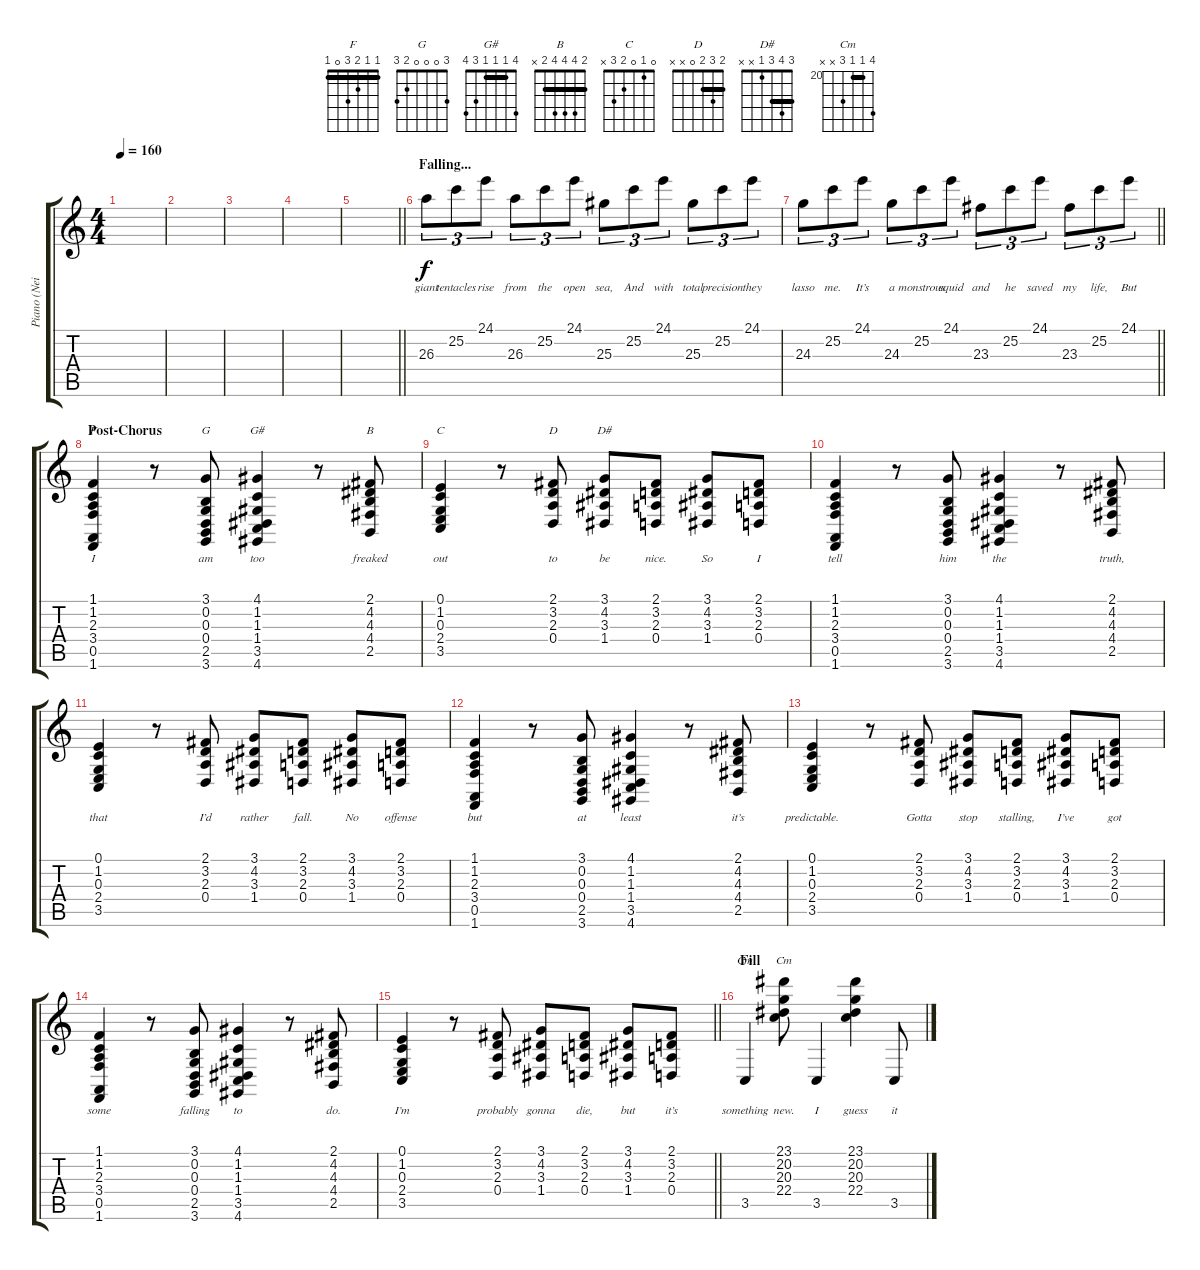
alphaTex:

\track ("Piano (Neil)" "Piano (Nei") {instrument acousticgrandpiano}
\staff {score tabs}
\tuning (E4 B3 G3 D3 A2 E2) {hide}
\chord ("F" 1 1 2 3 0 1) {barre 1}
\chord ("G" 3 0 0 0 2 3)
\chord ("G#" 4 1 1 1 3 4) {barre 1}
\chord ("B" 2 4 4 4 2 x) {barre 2}
\chord ("C" 0 1 0 2 3 x)
\chord ("D" 2 3 2 0 x x) {barre 2}
\chord ("D#" 3 4 3 1 x x) {barre 3}
\chord ("Cm" 3 1 0 1 3 x)
\chord ("Cm" 23 20 20 22 x x) {firstfret 20 barre 20}
\ts (4 4)
\tempo 160
\clef g2
\ks c
|
|
|
|
\barLineRight lightlight
|
\section ("" "Falling...")
26.3.8{tu (3 2) lyrics (0 "giant") lyrics (1 "") lyrics (2 "") lyrics (3 "") lyrics (4 "")} 25.2.8{tu (3 2) lyrics (0 "tentacles") lyrics (1 "") lyrics (2 "") lyrics (3 "") lyrics (4 "")} 24.1.8{tu (3 2) lyrics (0 "rise") lyrics (1 "") lyrics (2 "") lyrics (3 "") lyrics (4 "")} 26.3.8{tu (3 2) lyrics (0 "from") lyrics (1 "") lyrics (2 "") lyrics (3 "") lyrics (4 "")} 25.2.8{tu (3 2) lyrics (0 "the") lyrics (1 "") lyrics (2 "") lyrics (3 "") lyrics (4 "")} 24.1.8{tu (3 2) lyrics (0 "open") lyrics (1 "") lyrics (2 "") lyrics (3 "") lyrics (4 "")} 25.3.8{tu (3 2) lyrics (0 "sea,") lyrics (1 "") lyrics (2 "") lyrics (3 "") lyrics (4 "")} 25.2.8{tu (3 2) lyrics (0 "And") lyrics (1 "") lyrics (2 "") lyrics (3 "") lyrics (4 "")} 24.1.8{tu (3 2) lyrics (0 "with") lyrics (1 "") lyrics (2 "") lyrics (3 "") lyrics (4 "")} 25.3.8{tu (3 2) lyrics (0 "total") lyrics (1 "") lyrics (2 "") lyrics (3 "") lyrics (4 "")} 25.2.8{tu (3 2) lyrics (0 "precision") lyrics (1 "") lyrics (2 "") lyrics (3 "") lyrics (4 "")} 24.1.8{tu (3 2) lyrics (0 "they") lyrics (1 "") lyrics (2 "") lyrics (3 "") lyrics (4 "")} |
\barLineRight lightlight
24.3.8{tu (3 2) lyrics (0 "lasso") lyrics (1 "") lyrics (2 "") lyrics (3 "") lyrics (4 "")} 25.2.8{tu (3 2) lyrics (0 "me.") lyrics (1 "") lyrics (2 "") lyrics (3 "") lyrics (4 "")} 24.1.8{tu (3 2) lyrics (0 "It’s") lyrics (1 "") lyrics (2 "") lyrics (3 "") lyrics (4 "")} 24.3.8{tu (3 2) lyrics (0 "a") lyrics (1 "") lyrics (2 "") lyrics (3 "") lyrics (4 "")} 25.2.8{tu (3 2) lyrics (0 "monstrous") lyrics (1 "") lyrics (2 "") lyrics (3 "") lyrics (4 "")} 24.1.8{tu (3 2) lyrics (0 "squid") lyrics (1 "") lyrics (2 "") lyrics (3 "") lyrics (4 "")} 23.3.8{tu (3 2) lyrics (0 "and") lyrics (1 "") lyrics (2 "") lyrics (3 "") lyrics (4 "")} 25.2.8{tu (3 2) lyrics (0 "he") lyrics (1 "") lyrics (2 "") lyrics (3 "") lyrics (4 "")} 24.1.8{tu (3 2) lyrics (0 "saved") lyrics (1 "") lyrics (2 "") lyrics (3 "") lyrics (4 "")} 23.3.8{tu (3 2) lyrics (0 "my") lyrics (1 "") lyrics (2 "") lyrics (3 "") lyrics (4 "")} 25.2.8{tu (3 2) lyrics (0 "life,") lyrics (1 "") lyrics (2 "") lyrics (3 "") lyrics (4 "")} 24.1.8{tu (3 2) lyrics (0 "But") lyrics (1 "") lyrics (2 "") lyrics (3 "") lyrics (4 "")} |
\section ("" "Post-Chorus")
(1.1 1.2 2.3 3.4 0.5 1.6).4{ch "F" lyrics (0 "I") lyrics (1 "") lyrics (2 "") lyrics (3 "") lyrics (4 "")} r.8 (3.1 0.2 0.3 0.4 2.5 3.6).8{ch "G" lyrics (0 "am") lyrics (1 "") lyrics (2 "") lyrics (3 "") lyrics (4 "")} (4.1 1.2 1.3 1.4 3.5 4.6).4{ch "G#" lyrics (0 "too") lyrics (1 "") lyrics (2 "") lyrics (3 "") lyrics (4 "")} r.8 (2.1 4.2 4.3 4.4 2.5).8{ch "B" lyrics (0 "freaked") lyrics (1 "") lyrics (2 "") lyrics (3 "") lyrics (4 "")} |
(0.1 1.2 0.3 2.4 3.5).4{ch "C" lyrics (0 "out") lyrics (1 "") lyrics (2 "") lyrics (3 "") lyrics (4 "")} r.8 (2.1 3.2 2.3 0.4).8{ch "D" lyrics (0 "to") lyrics (1 "") lyrics (2 "") lyrics (3 "") lyrics (4 "")} (3.1 4.2 3.3 1.4).8{ch "D#" lyrics (0 "be") lyrics (1 "") lyrics (2 "") lyrics (3 "") lyrics (4 "")} (2.1 3.2 2.3 0.4).8{lyrics (0 "nice.") lyrics (1 "") lyrics (2 "") lyrics (3 "") lyrics (4 "")} (3.1 4.2 3.3 1.4).8{lyrics (0 "So") lyrics (1 "") lyrics (2 "") lyrics (3 "") lyrics (4 "")} (2.1 3.2 2.3 0.4).8{lyrics (0 "I") lyrics (1 "") lyrics (2 "") lyrics (3 "") lyrics (4 "")} |
(1.1 1.2 2.3 3.4 0.5 1.6).4{lyrics (0 "tell") lyrics (1 "") lyrics (2 "") lyrics (3 "") lyrics (4 "")} r.8 (3.1 0.2 0.3 0.4 2.5 3.6).8{lyrics (0 "him") lyrics (1 "") lyrics (2 "") lyrics (3 "") lyrics (4 "")} (4.1 1.2 1.3 1.4 3.5 4.6).4{lyrics (0 "the") lyrics (1 "") lyrics (2 "") lyrics (3 "") lyrics (4 "")} r.8 (2.1 4.2 4.3 4.4 2.5).8{lyrics (0 "truth,") lyrics (1 "") lyrics (2 "") lyrics (3 "") lyrics (4 "")} |
(0.1 1.2 0.3 2.4 3.5).4{lyrics (0 "that") lyrics (1 "") lyrics (2 "") lyrics (3 "") lyrics (4 "")} r.8 (2.1 3.2 2.3 0.4).8{lyrics (0 "I’d") lyrics (1 "") lyrics (2 "") lyrics (3 "") lyrics (4 "")} (3.1 4.2 3.3 1.4).8{lyrics (0 "rather") lyrics (1 "") lyrics (2 "") lyrics (3 "") lyrics (4 "")} (2.1 3.2 2.3 0.4).8{lyrics (0 "fall.") lyrics (1 "") lyrics (2 "") lyrics (3 "") lyrics (4 "")} (3.1 4.2 3.3 1.4).8{lyrics (0 "No") lyrics (1 "") lyrics (2 "") lyrics (3 "") lyrics (4 "")} (2.1 3.2 2.3 0.4).8{lyrics (0 "offense") lyrics (1 "") lyrics (2 "") lyrics (3 "") lyrics (4 "")} |
(1.1 1.2 2.3 3.4 0.5 1.6).4{lyrics (0 "but") lyrics (1 "") lyrics (2 "") lyrics (3 "") lyrics (4 "")} r.8 (3.1 0.2 0.3 0.4 2.5 3.6).8{lyrics (0 "at") lyrics (1 "") lyrics (2 "") lyrics (3 "") lyrics (4 "")} (4.1 1.2 1.3 1.4 3.5 4.6).4{lyrics (0 "least") lyrics (1 "") lyrics (2 "") lyrics (3 "") lyrics (4 "")} r.8 (2.1 4.2 4.3 4.4 2.5).8{lyrics (0 "it’s") lyrics (1 "") lyrics (2 "") lyrics (3 "") lyrics (4 "")} |
(0.1 1.2 0.3 2.4 3.5).4{lyrics (0 "predictable.") lyrics (1 "") lyrics (2 "") lyrics (3 "") lyrics (4 "")} r.8 (2.1 3.2 2.3 0.4).8{lyrics (0 "Gotta") lyrics (1 "") lyrics (2 "") lyrics (3 "") lyrics (4 "")} (3.1 4.2 3.3 1.4).8{lyrics (0 "stop") lyrics (1 "") lyrics (2 "") lyrics (3 "") lyrics (4 "")} (2.1 3.2 2.3 0.4).8{lyrics (0 "stalling,") lyrics (1 "") lyrics (2 "") lyrics (3 "") lyrics (4 "")} (3.1 4.2 3.3 1.4).8{lyrics (0 "I’ve") lyrics (1 "") lyrics (2 "") lyrics (3 "") lyrics (4 "")} (2.1 3.2 2.3 0.4).8{lyrics (0 "got") lyrics (1 "") lyrics (2 "") lyrics (3 "") lyrics (4 "")} |
(1.1 1.2 2.3 3.4 0.5 1.6).4{lyrics (0 "some") lyrics (1 "") lyrics (2 "") lyrics (3 "") lyrics (4 "")} r.8 (3.1 0.2 0.3 0.4 2.5 3.6).8{lyrics (0 "falling") lyrics (1 "") lyrics (2 "") lyrics (3 "") lyrics (4 "")} (4.1 1.2 1.3 1.4 3.5 4.6).4{lyrics (0 "to") lyrics (1 "") lyrics (2 "") lyrics (3 "") lyrics (4 "")} r.8 (2.1 4.2 4.3 4.4 2.5).8{lyrics (0 "do.") lyrics (1 "") lyrics (2 "") lyrics (3 "") lyrics (4 "")} |
\barLineRight lightlight
(0.1 1.2 0.3 2.4 3.5).4{lyrics (0 "I’m") lyrics (1 "") lyrics (2 "") lyrics (3 "") lyrics (4 "")} r.8 (2.1 3.2 2.3 0.4).8{lyrics (0 "probably") lyrics (1 "") lyrics (2 "") lyrics (3 "") lyrics (4 "")} (3.1 4.2 3.3 1.4).8{lyrics (0 "gonna") lyrics (1 "") lyrics (2 "") lyrics (3 "") lyrics (4 "")} (2.1 3.2 2.3 0.4).8{lyrics (0 "die,") lyrics (1 "") lyrics (2 "") lyrics (3 "") lyrics (4 "")} (3.1 4.2 3.3 1.4).8{lyrics (0 "but") lyrics (1 "") lyrics (2 "") lyrics (3 "") lyrics (4 "")} (2.1 3.2 2.3 0.4).8{lyrics (0 "it’s") lyrics (1 "") lyrics (2 "") lyrics (3 "") lyrics (4 "")} |
\section ("" "Fill")
3.5.4{ch "Cm" lyrics (0 "something") lyrics (1 "") lyrics (2 "") lyrics (3 "") lyrics (4 "")} (23.1 20.2 20.3 22.4).8{ch "Cm" lyrics (0 "new.") lyrics (1 "") lyrics (2 "") lyrics (3 "") lyrics (4 "")} 3.5.4{lyrics (0 "I") lyrics (1 "") lyrics (2 "") lyrics (3 "") lyrics (4 "")} (23.1 20.2 20.3 22.4).4{lyrics (0 "guess") lyrics (1 "") lyrics (2 "") lyrics (3 "") lyrics (4 "")} 3.5.8{lyrics (0 "it") lyrics (1 "") lyrics (2 "") lyrics (3 "") lyrics (4 "")}
